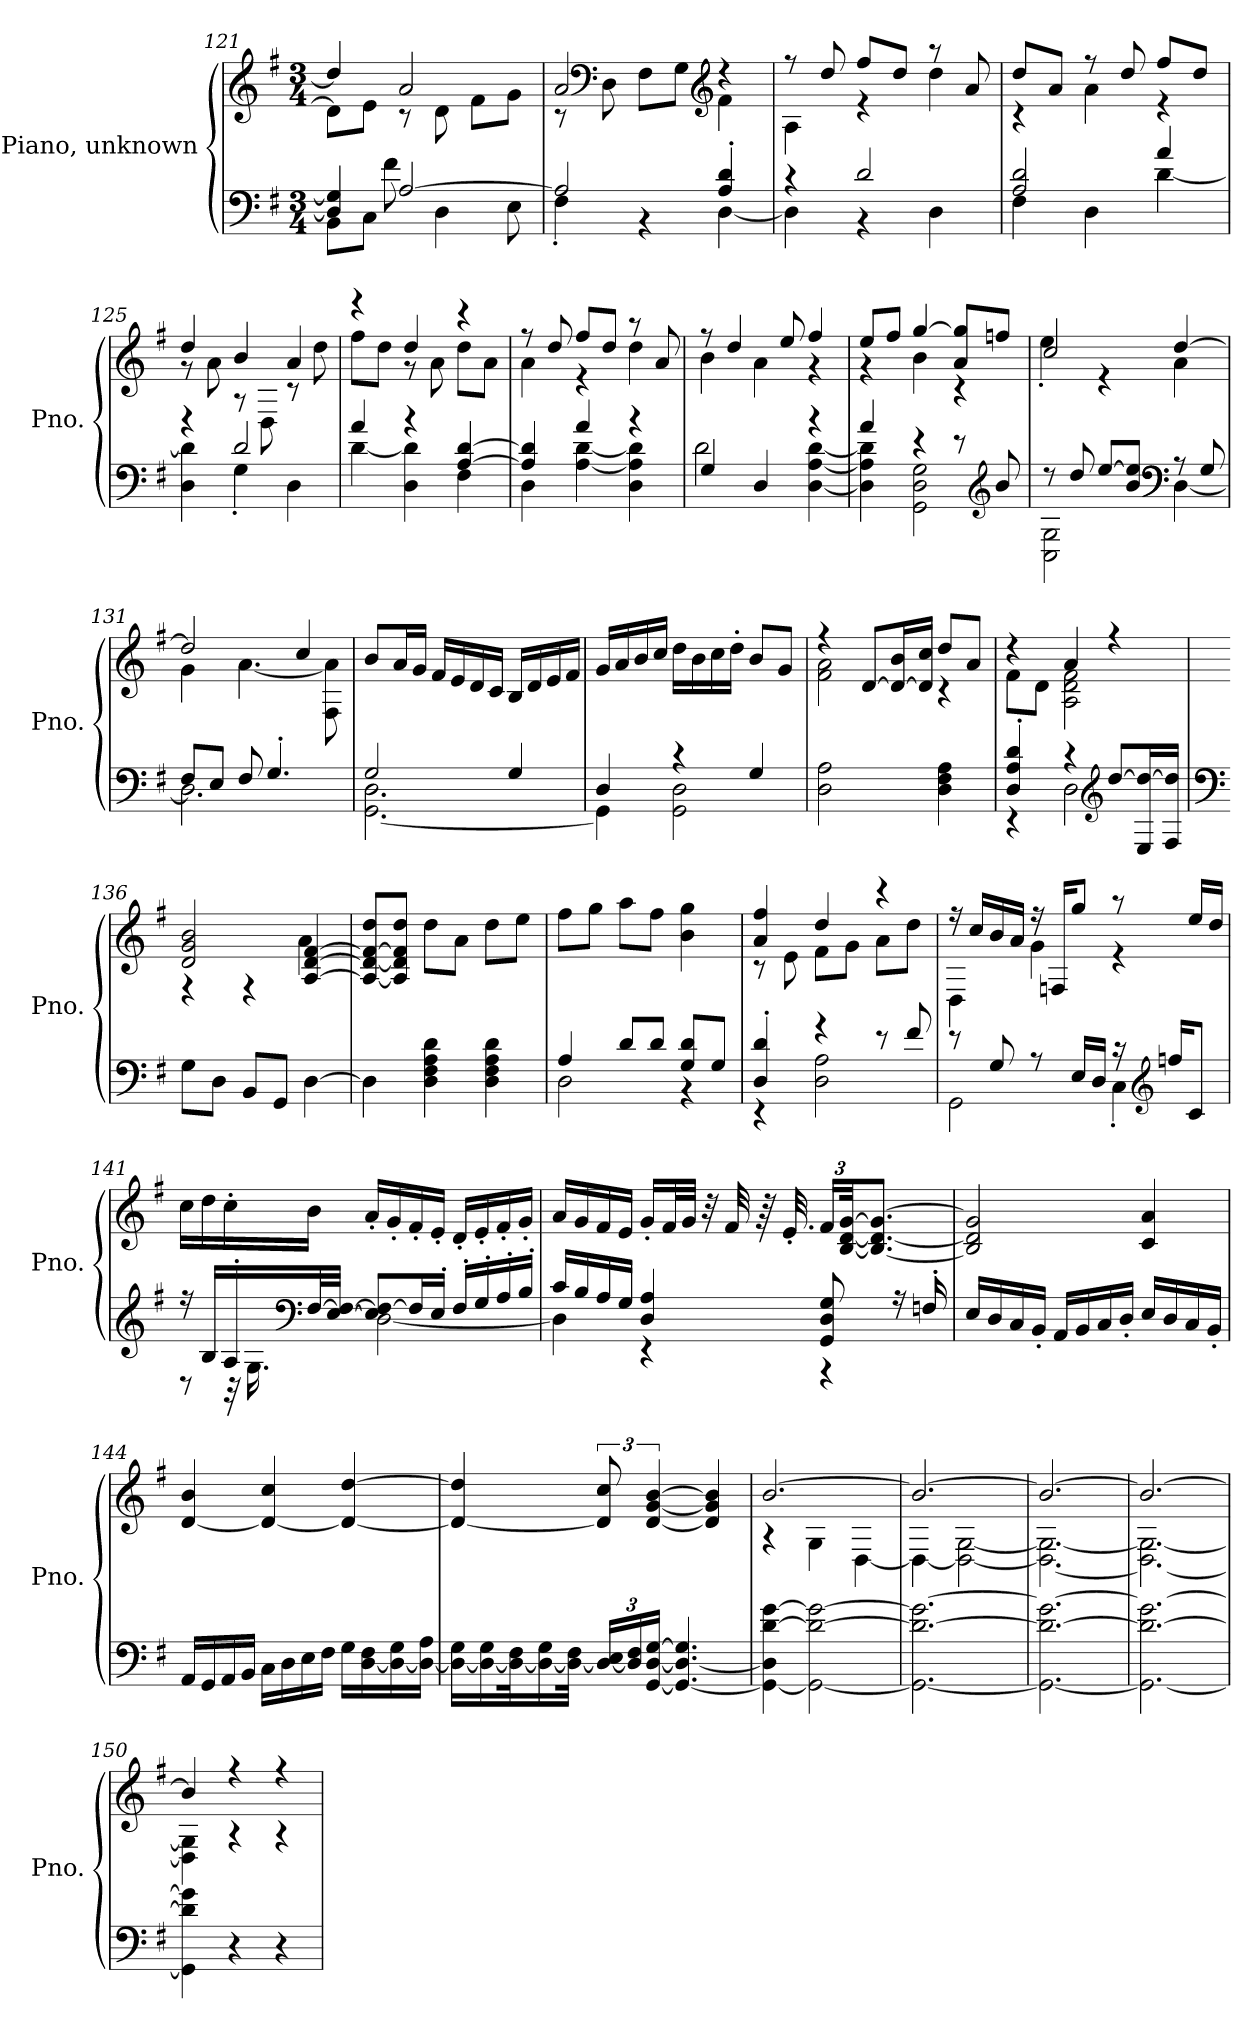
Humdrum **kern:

**kern	**kern
*part1	*part1
*staff2	*staff1
*I"Piano, unknown	*
*I'Pno.	*
*clefF4	*clefG2
*k[f#]	*k[f#]
*M3/4	*M3/4
=121	=121
*^	*^
4D/] 4G/]	8BB\L	4dd/]	8d\L]
.	8C\J	.	8e\J
[2A/	8f#\	2a/	8r
.	4D\	.	8d\
.	.	.	8f#\L
.	8E\	.	8g\J
!!LO:LB:g=z	!!
=122	=122	=122	=122
2A/]	4F#'\	2a/	8r
*	*	*clefF4	*
.	.	.	8D\
.	4r	.	8F#\L
.	.	.	8G\J
*	*	*clefG2	*
4A/' 4d/'	[4D\	4r	4f#\
=123	=123	=123	=123
4r	4D\]	8r	4A\
.	.	8dd/	.
2d/	4r	8ff#/L	4r
.	.	8dd/J	.
.	4D\	8r	4dd\
.	.	8a/	.
=124	=124	=124	=124
2A/ 2d/	4F#\	8dd/L	4r
.	.	8a/J	.
.	4D\	8r	4a\
.	.	8dd/	.
4a/	[4d\	8ff#/L	4r
.	.	8dd/J	.
=125	=125	=125	=125
4r	4D\ 4d\]	4dd/	8r
.	.	.	8a\
2d/	4G'\	4b/	8r
.	.	.	8D\
.	4D\	4a/	8r
.	.	.	8dd\
=126	=126	=126	=126
4a/	[4d\	4r	8ff#\L
.	.	.	8dd\J
4r	4D\ 4d\]	4dd/	8r
.	.	.	8a\
[4A/ [4d/	4F#\	4r	8dd\L
.	.	.	8a\J
!!LO:LB:g=z	!!
=127	=127	=127	=127
4A/] 4d/]	4D\	8r	4a\
.	.	8dd/	.
4a/	[4A\ [4d\	8ff#/L	4r
.	.	8dd/J	.
4r	4D\ 4A\] 4d\]	8r	4dd\
.	.	8a/	.
=128	=128	=128	=128
4G/	2d\	8r	4b\
.	.	4dd/	.
4D/	.	.	4a\
.	.	8ee/	.
4r	[4D\ [4A\ [4d\	4ff#/	4r
=129	=129	=129	=129
4a/	4D\] 4A\] 4d\]	8ee/L	4r
.	.	8ff#/J	.
4r	2GG\ 2D\ 2G\	[4gg/	4b\
8r	.	8a/ 8gg/]L	4r
*clefG2	*	*	*
8b/	.	8ffn/J	.
=130	=130	=130	=130
8r	2C\ 2G\	2cc/	4ee'\
8dd/	.	.	.
[8ee/L	.	.	4r
8b/ 8ee/]J	.	.	.
*clefF4	*	*	*
8r	[4D\	[4dd/	4a\
8G/	.	.	.
=131	=131	=131	=131
8F#/L	2.D\]	2dd/]	4g\
8E/J	.	.	.
8F#/	.	.	[4.a\
4.G'/	.	.	.
.	.	4cc/	.
.	.	.	8F#\ 8a\]
*	*	*v	*v
!!LO:PB:g=z
=132	=132	=132
2G/	[2.GG\ 2.D\	8b/L
.	.	16a/L
.	.	16g/JJ
.	.	16f#/LL
.	.	16e/
.	.	16d/
.	.	16c/JJ
4G/	.	16B/LL
.	.	16d/
.	.	16e/
.	.	16f#/JJ
=133	=133	=133
4D/	4GG\]	16g/LL
.	.	16a/
.	.	16b/
.	.	16cc/JJ
4r	2GG\ 2D\	16dd\LL
.	.	16b\
.	.	16cc\
.	.	16dd'\JJ
4G/	.	8b/L
.	.	8g/J
*v	*v	*
=134	=134
*	*^
2D\ 2A\	4r	2f#\ 2a\
.	[8d/L	.
.	16d/_ 16b/L	.
.	16d/] 16cc/JJ	.
4D\ 4F#\ 4A\	8dd/L	4r
.	8a/J	.
=135	=135	=135
*^	*	*
4D/' 4A/' 4d/'	4r	4r	8f#\L
.	.	.	8d\J
4r	2D\	4a/	2A\ 2d\ 2f#\
*clefG2	*	*	*
[8dd/L	.	4r	.
16E/ 16dd/_L	.	.	.
16F#/ 16dd/]JJ	.	.	.
*v	*v	*	*
!!LO:LB:g=z	!!
=136	=136	=136
*clefF4	*	*
8G\L	2d/ 2g/ 2b/	4r
8D\J	.	.
8BB/L	.	4r
8GG/J	.	.
[4D\	[4A/ [4d/ [4f#/	4a\
*	*v	*v
=137	=137
4D\]	8A/_ 8d/_ 8f#/_ 8dd/L
.	8A/] 8d/] 8f#/] 8dd/J
4D\ 4F#\ 4A\ 4d\	8dd\L
.	8a\J
4D\ 4F#\ 4A\ 4d\	8dd\L
.	8ee\J
=138	=138
*^	*
4A/	2D\	8ff#\L
.	.	8gg\J
8d/L	.	8aa\L
8d/J	.	8ff#\J
8G/ 8d/L	4r	4b\ 4gg\
8G/J	.	.
=139	=139	=139
*	*	*^
4D/' 4d/'	4r	4a/ 4ff#/	8r
.	.	.	8e\
4r	2D\ 2A\	4dd/	8f#\L
.	.	.	8g\J
8r	.	4r	8a\L
8f#/	.	.	8dd\J
=140	=140	=140	=140
8r	2GG\	16r	4D\
.	.	16cc/LL	.
8G/	.	16b/	.
.	.	16a/JJ	.
8r	.	16r	4g\
.	.	16Fn/KL	.
16E/LL	.	8gg/J	.
16D/JJ	.	.	.
16r	4C'\	8r	4r
*clefG2	*	*	*
16ffn/KL	.	.	.
8c/J	.	16ee/LL	.
.	.	16dd/JJ	.
*	*	*v	*v
!!LO:LB:g=z
=141	=141	=141
16r	8r	16cc\LL
16B/LL	.	16dd\
16A'/	32r	16cc'\
.	16.G\	.
*clefF4	*	*
[32F#/L	.	16b\JJ
[32E/ 32F#/_JJJ	.	.
8E/] 8F#/_L	[2D\	16a'/LL
.	.	16g'/
16F#/L]	.	16f#'/
16E'/JJ	.	16e'/JJ
16F#'/LL	.	16d'/LL
16G'/	.	16e'/
16A'/	.	16f#'/
16B'/JJ	.	16g'/JJ
=142	=142	=142
16c/LL	4D\]	16a/LL
16B/	.	16g/
16A/	.	16f#/
16G/JJ	.	16e/JJ
4D/ 4A/	4r	16g'/LL
.	.	32f#/L
.	.	32g/JJJ
.	.	32r
.	.	32f#/
.	.	64r
.	.	32.e'/
*	*	*Xbrackettup
8GG/ 8D/ 8G/	4r	24f#/LL
.	.	[48B/ [48d/ [48g/JK
.	.	8.B/_ 8.d/_ 8.g/_J
16r	.	.
16Fn'/	.	.
*v	*v	*
!!LO:LB:g=z
=143	=143
16E/LL	2B/] 2d/] 2g/]
16D/	.
16C/	.
16BB'/JJ	.
16AA/LL	.
16BB/	.
16C/	.
16D'/JJ	.
16E/LL	4c/ 4a/
16D/	.
16C/	.
16BB'/JJ	.
=144	=144
16AA/LL	[4d/ 4b/
16GG/	.
16AA/	.
16BB/JJ	.
16C\LL	4d/_ 4cc/
16D\	.
16E\	.
16F#\JJ	.
16G\LL	4d/_ [4dd/
[16D\ 16F#\	.
16D\_ 16G\	.
16D\_ 16A\JJ	.
=145	=145
16D\_ 16G\LL	4d/_ 4dd/]
16D\_ 16G\	.
32D\_ 32F#\K	.
16D\_ 16G\	.
32D\_ 32F#\JJk	.
*Xbrackettup	*brackettup
24D/_ 24E/LL	12d/] 12cc/
24D/] 24F#/	.
[24GG/ [24D/ [24G/JJ	[6d/ [6g/ [6b/
4.GG/_ 4.D/_ 4.G/]	.
.	4d/] 4g/] 4b/]
!!LO:LB:g=z
=146	=146
*	*^
4GG\_ 4D\] [4d\ [4g\	[2.b/	4r
2GG\_ 2d\_ 2g\_	.	4G\
.	.	[4D\
=147	=147	=147
2.GG\_ 2.d\_ 2.g\_	2.b/_	4D\_
.	.	2D\_ [2G\
=148	=148	=148
2.GG\_ 2.d\_ 2.g\_	2.b/_	2.D\_ 2.G\_
=149	=149	=149
2.GG\_ 2.d\_ 2.g\_	2.b/_	2.D\_ 2.G\_
=150	=150	=150
4GG\] 4d\] 4g\]	4b/]	4D\] 4G\]
4r	4r	4r
4r	4r	4r
*	*v	*v
=	=
*-	*-
